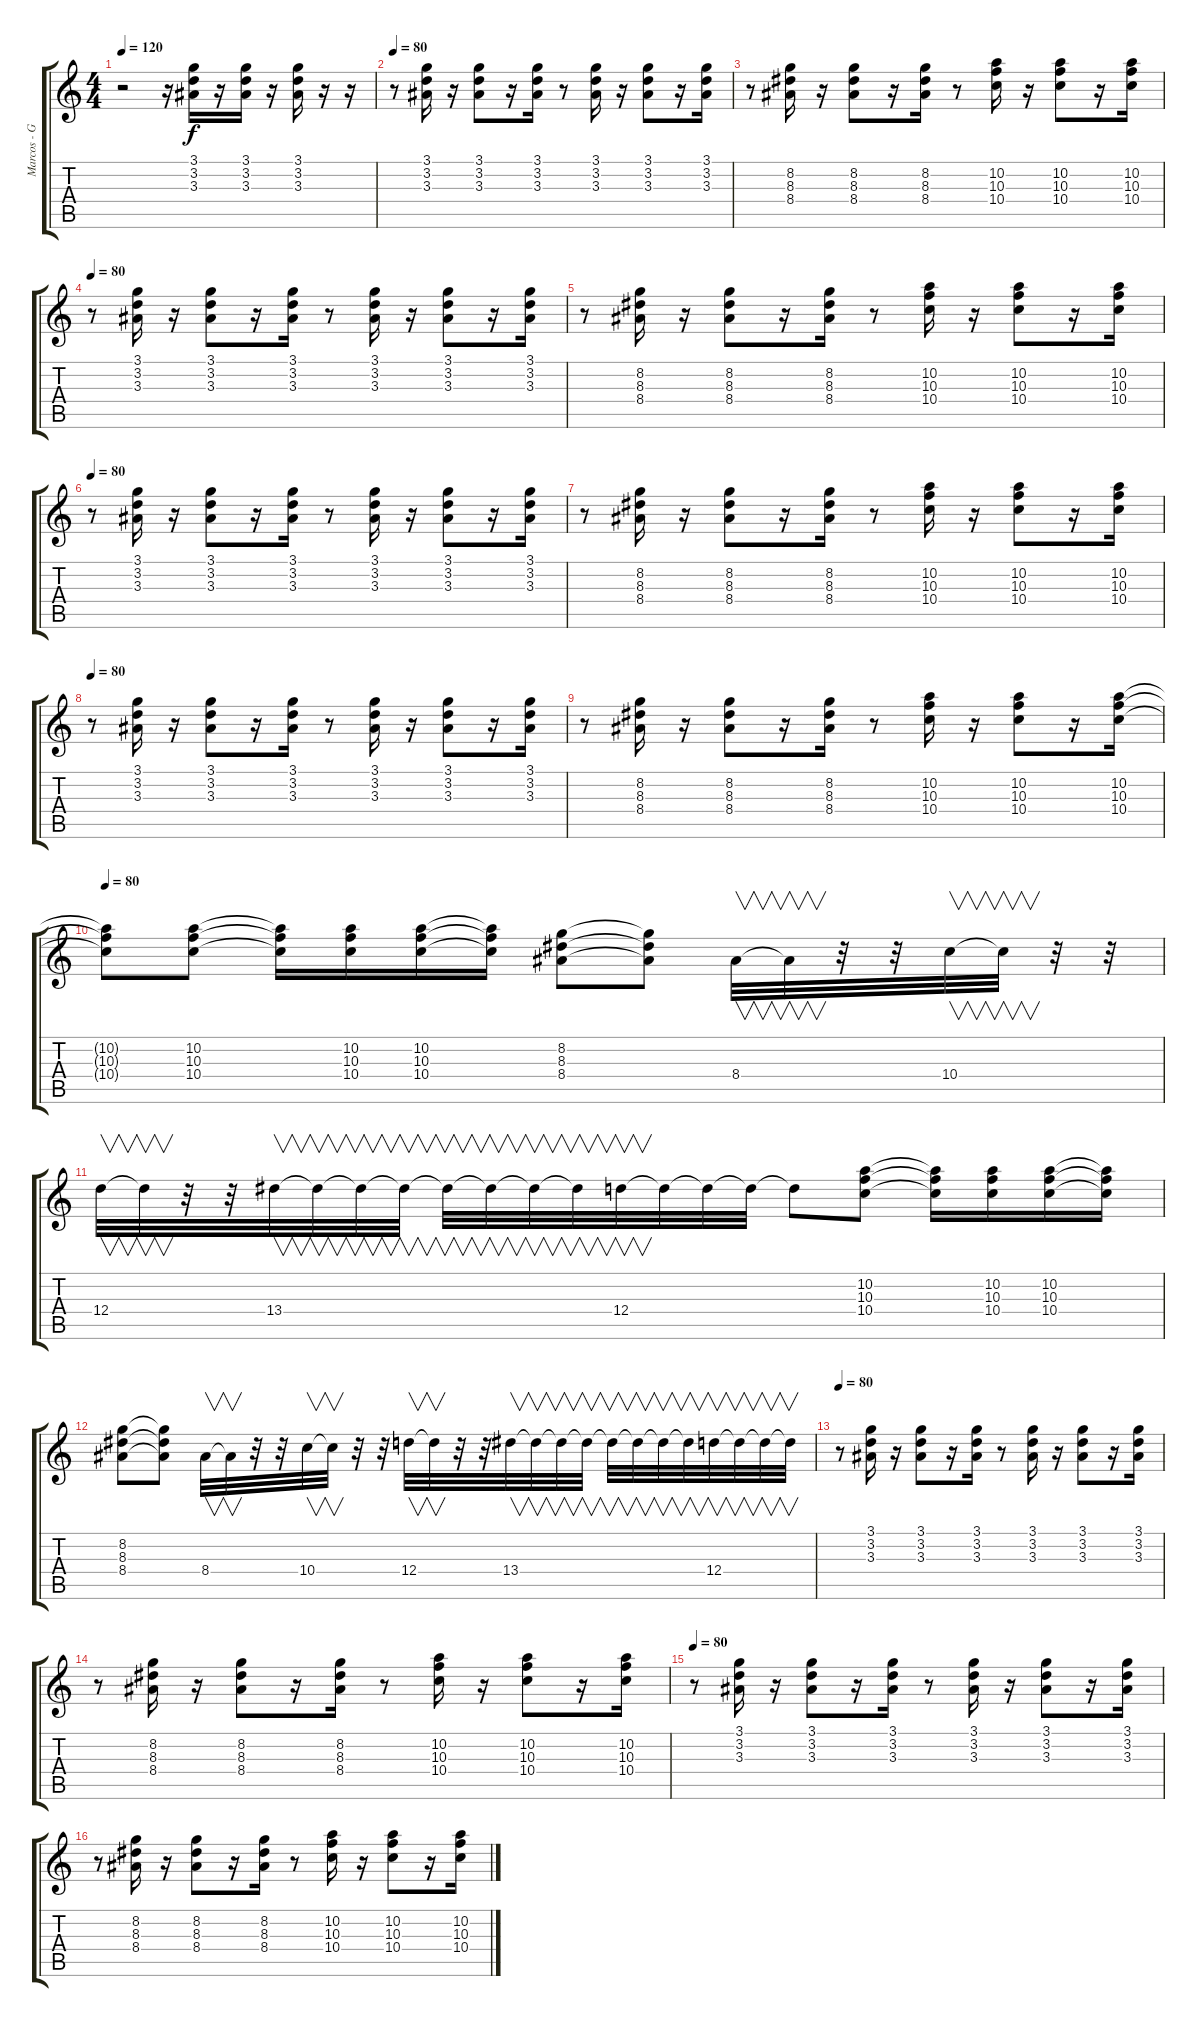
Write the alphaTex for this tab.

\track ("Marcos - Guitarra 2" "Marcos - G") {instrument acousticguitarsteel}
\staff {score tabs}
\tuning (E4 B3 G3 D3 A2 E2) {hide}
\ts (4 4)
\tempo 120
\clef g2
\ks c
r.2{dy f} r.16 (3.1 3.2 3.3).16 r.16 (3.1 3.2 3.3).16 r.16 (3.1 3.2 3.3).16 r.16 r.16 |
\tempo 80
r.8 (3.1 3.2 3.3).16 r.16 (3.1 3.2 3.3).8 r.16 (3.1 3.2 3.3).16 r.8 (3.1 3.2 3.3).16 r.16 (3.1 3.2 3.3).8 r.16 (3.1 3.2 3.3).16 |
r.8 (8.2 8.3 8.4).16 r.16 (8.2 8.3 8.4).8 r.16 (8.2 8.3 8.4).16 r.8 (10.2 10.3 10.4).16 r.16 (10.2 10.3 10.4).8 r.16 (10.2 10.3 10.4).16 |
\tempo 80
r.8 (3.1 3.2 3.3).16 r.16 (3.1 3.2 3.3).8 r.16 (3.1 3.2 3.3).16 r.8 (3.1 3.2 3.3).16 r.16 (3.1 3.2 3.3).8 r.16 (3.1 3.2 3.3).16 |
r.8 (8.2 8.3 8.4).16 r.16 (8.2 8.3 8.4).8 r.16 (8.2 8.3 8.4).16 r.8 (10.2 10.3 10.4).16 r.16 (10.2 10.3 10.4).8 r.16 (10.2 10.3 10.4).16 |
\tempo 80
r.8 (3.1 3.2 3.3).16 r.16 (3.1 3.2 3.3).8 r.16 (3.1 3.2 3.3).16 r.8 (3.1 3.2 3.3).16 r.16 (3.1 3.2 3.3).8 r.16 (3.1 3.2 3.3).16 |
r.8 (8.2 8.3 8.4).16 r.16 (8.2 8.3 8.4).8 r.16 (8.2 8.3 8.4).16 r.8 (10.2 10.3 10.4).16 r.16 (10.2 10.3 10.4).8 r.16 (10.2 10.3 10.4).16 |
\tempo 80
r.8 (3.1 3.2 3.3).16 r.16 (3.1 3.2 3.3).8 r.16 (3.1 3.2 3.3).16 r.8 (3.1 3.2 3.3).16 r.16 (3.1 3.2 3.3).8 r.16 (3.1 3.2 3.3).16 |
r.8 (8.2 8.3 8.4).16 r.16 (8.2 8.3 8.4).8 r.16 (8.2 8.3 8.4).16 r.8 (10.2 10.3 10.4).16 r.16 (10.2 10.3 10.4).8 r.16 (10.2 10.3 10.4).16 |
\tempo 80
(10.2{t} 10.3{t} 10.4{t}).8 (10.2 10.3 10.4).8 (10.2{t} 10.3{t} 10.4{t}).16 (10.2 10.3 10.4).16 (10.2 10.3 10.4).16 (10.2{t} 10.3{t} 10.4{t}).16 (8.2 8.3 8.4).8 (8.2{t} 8.3{t} 8.4{t}).8 8.4.32{v} 8.4{t}.32{v} r.32 r.32 10.4.32{v} 10.4{t}.32{v} r.32 r.32 |
12.4.32{v} 12.4{t}.32{v} r.32 r.32 13.4.32{v} 13.4{t}.32{v} 13.4{t}.32{v} 13.4{t}.32{v} 13.4{t}.32{v} 13.4{t}.32{v} 13.4{t}.32{v} 13.4{t}.32{v} 12.4.32{v} 12.4{t}.32 12.4{t}.32 12.4{t}.32 12.4{t}.8 (10.2 10.3 10.4).8 (10.2{t} 10.3{t} 10.4{t}).16 (10.2 10.3 10.4).16 (10.2 10.3 10.4).16 (10.2{t} 10.3{t} 10.4{t}).16 |
(8.2 8.3 8.4).8 (8.2{t} 8.3{t} 8.4{t}).8 8.4.32{v} 8.4{t}.32{v} r.32 r.32 10.4.32{v} 10.4{t}.32{v} r.32 r.32 12.4.32{v} 12.4{t}.32{v} r.32 r.32 13.4.32{v} 13.4{t}.32{v} 13.4{t}.32{v} 13.4{t}.32{v} 13.4{t}.32{v} 13.4{t}.32{v} 13.4{t}.32{v} 13.4{t}.32{v} 12.4.32{v} 12.4{t}.32{v} 12.4{t}.32{v} 12.4{t}.32{v} |
\tempo 80
r.8 (3.1 3.2 3.3).16 r.16 (3.1 3.2 3.3).8 r.16 (3.1 3.2 3.3).16 r.8 (3.1 3.2 3.3).16 r.16 (3.1 3.2 3.3).8 r.16 (3.1 3.2 3.3).16 |
r.8 (8.2 8.3 8.4).16 r.16 (8.2 8.3 8.4).8 r.16 (8.2 8.3 8.4).16 r.8 (10.2 10.3 10.4).16 r.16 (10.2 10.3 10.4).8 r.16 (10.2 10.3 10.4).16 |
\tempo 80
r.8 (3.1 3.2 3.3).16 r.16 (3.1 3.2 3.3).8 r.16 (3.1 3.2 3.3).16 r.8 (3.1 3.2 3.3).16 r.16 (3.1 3.2 3.3).8 r.16 (3.1 3.2 3.3).16 |
r.8 (8.2 8.3 8.4).16 r.16 (8.2 8.3 8.4).8 r.16 (8.2 8.3 8.4).16 r.8 (10.2 10.3 10.4).16 r.16 (10.2 10.3 10.4).8 r.16 (10.2 10.3 10.4).16
